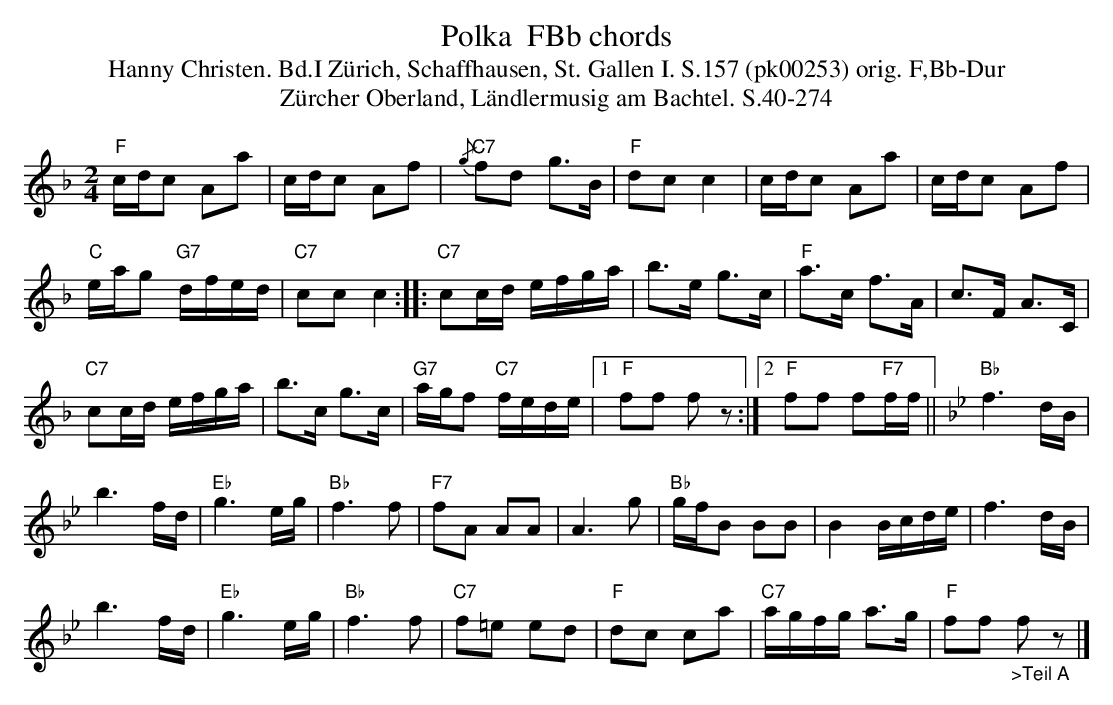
X:1
T: Polka  FBb chords
T:Hanny Christen. Bd.I Z\"urich, Schaffhausen, St. Gallen I. S.157 (pk00253) orig. F,Bb-Dur
T: Z\"urcher Oberland, L\"andlermusig am Bachtel. S.40-274
M:2/4
L:1/16
K:F %%MIDI gchordon
"F"cdc2 A2a2 | cdc2 A2f2 | "C7"{/g}f2d2 g3B | "F"d2c2c4 | cdc2 A2a2 | cdc2 A2f2 |
"C"eag2 "G7"dfed | "C7"c2c2c4 :: "C7"c2cd efga | b3e g3c | "F"a3c f3A | c3F A3C |
"C7"c2cd efga | b3c g3c | "G7"agf2 "C7"fede |1 "F"f2f2 f2z2 :|2 "F"f2f2 f2"F7"ff || [K:Bb] "Bb"f6dB |
b6fd | "Eb"g6eg | "Bb"f6f2 | "F7"f2A2 A2A2 | A6g2 | "Bb"gfB2 B2B2 | B4 Bcde | f6dB |
b6fd | "Eb"g6eg | "Bb"f6f2 | "C7"f2=e2 e2d2 | "F"d2c2 c2a2 | "C7"agfg a3g | "F"f2f2 "_>Teil A"f2z2 |]
